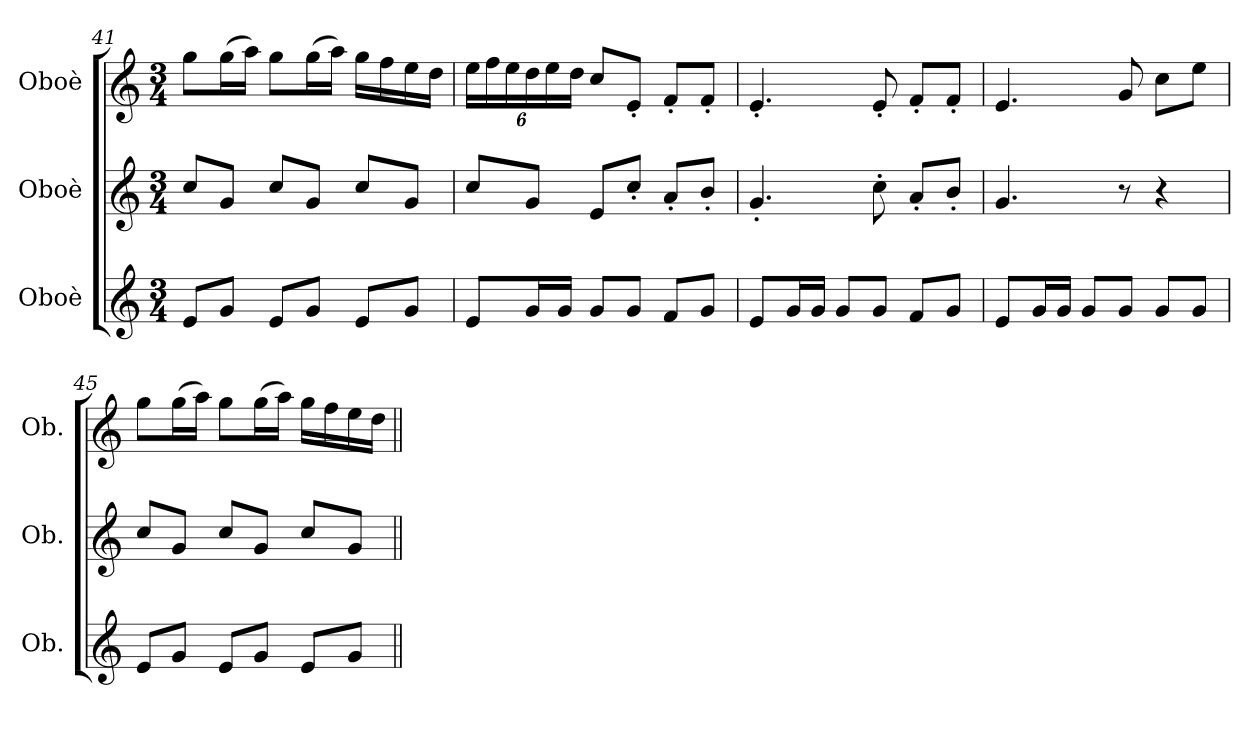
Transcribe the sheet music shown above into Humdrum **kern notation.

**kern	**kern	**kern
*part3	*part2	*part1
*staff3	*staff2	*staff1
*I"Oboè	*I"Oboè	*I"Oboè
*I'Ob.	*I'Ob.	*I'Ob.
*clefG2	*clefG2	*clefG2
*k[]	*k[]	*k[]
*M3/4	*M3/4	*M3/4
=41	=41	=41
8e/L	8cc/L	8gg\L
8g/J	8g/J	(>16gg\L
.	.	16aa\JJ)
8e/L	8cc/L	8gg\L
8g/J	8g/J	(>16gg\L
.	.	16aa\JJ)
8e/L	8cc/L	16gg\LL
.	.	16ff\
8g/J	8g/J	16ee\
.	.	16dd\JJ
!!LO:LB:g=z
=42	=42	=42
*	*	*Xbrackettup
8e/L	8cc/L	24ee\LL
.	.	24ff\
.	.	24ee\
16g/L	8g/J	24dd\
.	.	24ee\
16g/JJ	.	.
.	.	24dd\JJ
8g/L	8e/L	8cc/L
8g/J	8cc'/J	8e'/J
8f/L	8a'/L	8f'/L
8g/J	8b'/J	8f'/J
=43	=43	=43
8e/L	4.g'/	4.e'/
16g/L	.	.
16g/JJ	.	.
8g/L	.	.
8g/J	8cc'\	8e'/
8f/L	8a'/L	8f'/L
8g/J	8b'/J	8f'/J
=44	=44	=44
8e/L	4.g/	4.e/
16g/L	.	.
16g/JJ	.	.
8g/L	.	.
8g/J	8r	8g/
8g/L	4r	8cc\L
8g/J	.	8ee\J
=45	=45	=45
8e/L	8cc/L	8gg\L
8g/J	8g/J	(>16gg\L
.	.	16aa\JJ)
8e/L	8cc/L	8gg\L
8g/J	8g/J	(>16gg\L
.	.	16aa\JJ)
8e/L	8cc/L	16gg\LL
.	.	16ff\
8g/J	8g/J	16ee\
.	.	16dd\JJ
=||	=||	=||
*-	*-	*-
